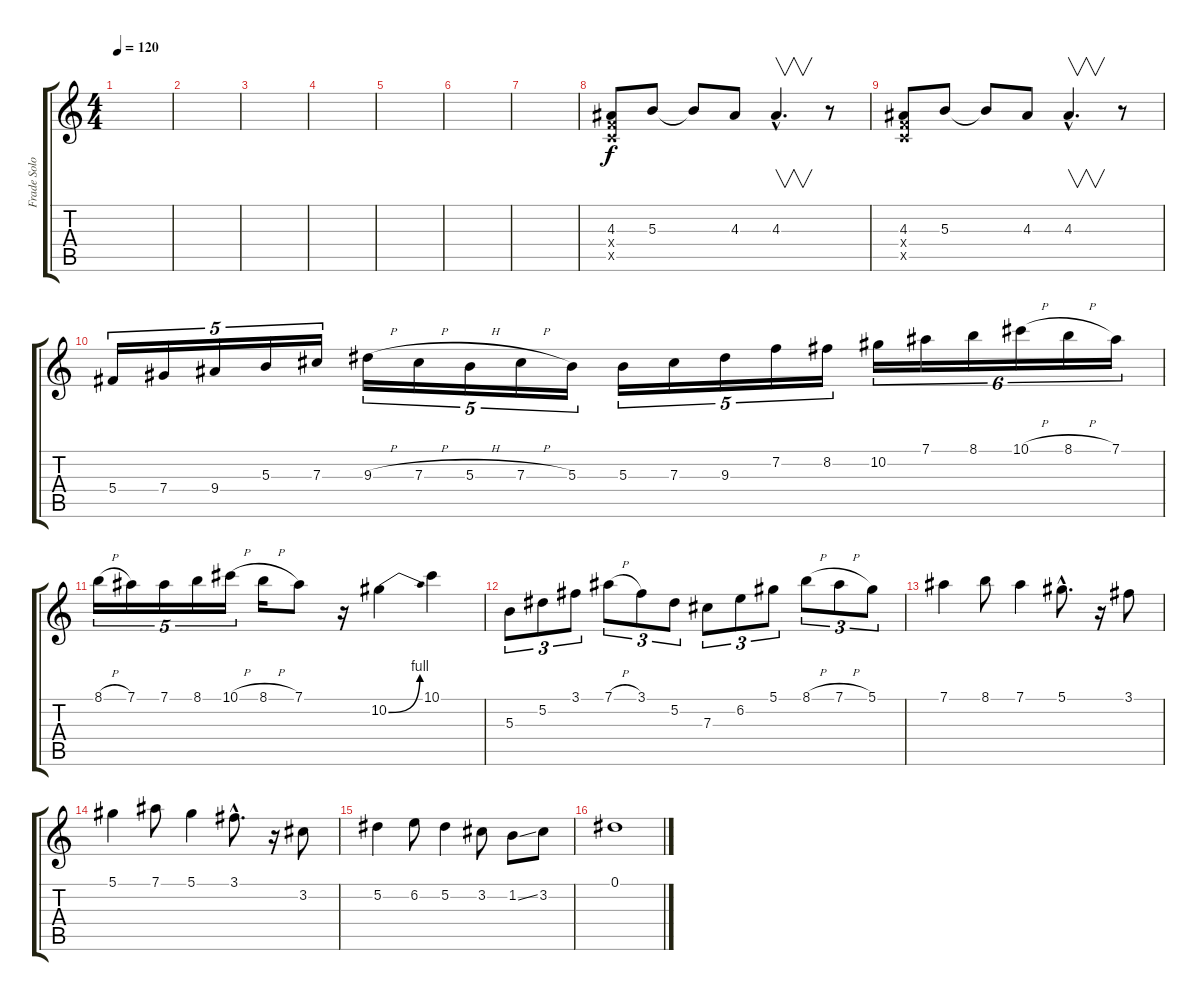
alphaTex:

\track ("Frade Solos" "Frade Solo") {instrument distortionguitar}
\staff {score tabs}
\tuning (Eb4 Bb3 Gb3 Db3 Ab2 Eb2) {hide}
\ts (4 4)
\tempo 120
\clef g2
\ks c
|
|
|
|
|
|
|
(4.3 4.4{x} 4.5{x}).8{dy f} 5.3.8 5.3{t}.8 4.3.8 4.3{hac}.4{v d} r.8 |
(4.3 4.4{x} 4.5{x}).8 5.3.8 5.3{t}.8 4.3.8 4.3{hac}.4{v d} r.8 |
5.4.16{tu (5 4)} 7.4.16{tu (5 4)} 9.4.16{tu (5 4)} 5.3.16{tu (5 4)} 7.3.16{tu (5 4)} 9.3{h}.16{tu (5 4)} 7.3{h}.16{tu (5 4)} 5.3{h}.16{tu (5 4)} 7.3{h}.16{tu (5 4)} 5.3.16{tu (5 4)} 5.3.16{tu (5 4)} 7.3.16{tu (5 4)} 9.3.16{tu (5 4)} 7.2.16{tu (5 4)} 8.2.16{tu (5 4)} 10.2.16{tu (6 4)} 7.1.16{tu (6 4)} 8.1.16{tu (6 4)} 10.1{h}.16{tu (6 4)} 8.1{h}.16{tu (6 4)} 7.1.16{tu (6 4)} |
8.1{h}.16{tu (5 4)} 7.1.16{tu (5 4)} 7.1.16{tu (5 4)} 8.1.16{tu (5 4)} 10.1{h}.16{tu (5 4)} 8.1{h}.16 7.1.8 r.16 10.2{be (bend 0 0 60 4)}.4 10.1.4 |
5.3.8{tu (3 2)} 5.2.8{tu (3 2)} 3.1.8{tu (3 2)} 7.1{h}.8{tu (3 2)} 3.1.8{tu (3 2)} 5.2.8{tu (3 2)} 7.3.8{tu (3 2)} 6.2.8{tu (3 2)} 5.1.8{tu (3 2)} 8.1{h}.8{tu (3 2)} 7.1{h}.8{tu (3 2)} 5.1.8{tu (3 2)} |
7.1.4 8.1.8 7.1.4 5.1{hac}.8{d} r.16 3.1.8 |
5.1.4 7.1.8 5.1.4 3.1{hac}.8{d} r.16 3.2.8 |
5.2.4 6.2.8 5.2.4 3.2.8 1.2{ss}.8 3.2.8 |
0.1.1
